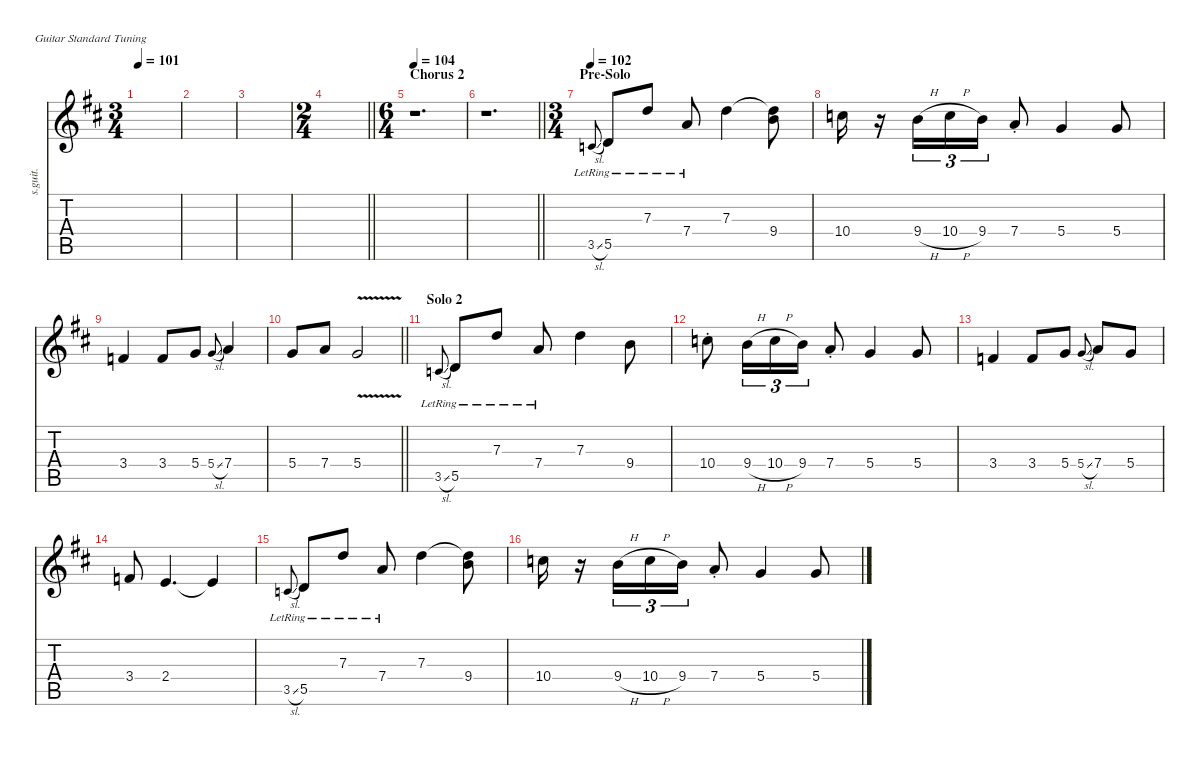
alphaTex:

\defaultSystemsLayout 4
\hideDynamics
\bracketExtendMode nobrackets
\otherSystemsTrackNameOrientation horizontal
\track ("Guitar 3" "s.guit.") {defaultSystemsLayout 32 instrument electricguitarclean}
\staff {score tabs}
\tuning (E4 B3 G3 D3 A2 E2)
\ts (3 4)
\tempo 101
\clef g2
\ks bminor
|
|
|
\ts (2 4)
\beaming (8 2 2)
\barLineRight lightlight
|
\ts (6 4)
\beaming (8 6 6)
\section ("" "Chorus 2")
\tempo 104
r.1{d beam Down} |
\barLineRight lightlight
r.1{d beam Down} |
\ts (3 4)
\beaming (8 2 2 2)
\section ("" "Pre-Solo")
\tempo 102
3.5{sl lr acc forcenatural}.8{gr onbeat dy mf beam Up} 5.5{lr acc forcenatural}.8{dy f beam Up} 7.3{lr acc forcenatural}.8{beam Up} 7.4{lr acc forcenatural}.8{beam Up} 7.3{acc forcenatural}.4{beam Down} (7.3{t acc forcenatural} 9.4{acc forcenatural}).8{beam Down} |
10.4{acc forcenatural}.16{beam Down} r.16{beam Down} 9.4{h acc forcenatural}.16{tu (3 2) beam Down} 10.4{h acc forcenatural}.16{tu (3 2) beam Down} 9.4{acc forcenatural}.16{tu (3 2) beam Down} 7.4{st acc forcenatural}.8{beam Up} 5.4{acc forcenatural}.4{beam Up} 5.4{acc forcenatural}.8{beam Up} |
3.4{acc forcenatural}.4{beam Up} 3.4{acc forcenatural}.8{beam Up} 5.4{acc forcenatural}.8{beam Up} 5.4{sl acc forcenatural}.8{gr onbeat dy mf beam Up} 7.4{acc forcenatural}.4{dy f beam Up} |
\barLineRight lightlight
5.4{acc forcenatural}.8{beam Up} 7.4{acc forcenatural}.8{beam Up} 5.4{v acc forcenatural}.2{beam Up} |
\section ("" "Solo 2")
3.5{sl lr acc forcenatural}.8{gr onbeat dy mf beam Up} 5.5{lr acc forcenatural}.8{dy f beam Up} 7.3{lr acc forcenatural}.8{beam Up} 7.4{lr acc forcenatural}.8{beam Up} 7.3{acc forcenatural}.4{beam Down} 9.4{acc forcenatural}.8{beam Down} |
10.4{st acc forcenatural}.8{beam Down} 9.4{h acc forcenatural}.16{tu (3 2) beam Down} 10.4{h acc forcenatural}.16{tu (3 2) beam Down} 9.4{acc forcenatural}.16{tu (3 2) beam Down} 7.4{st acc forcenatural}.8{beam Up} 5.4{acc forcenatural}.4{beam Up} 5.4{acc forcenatural}.8{beam Up} |
3.4{acc forcenatural}.4{beam Up} 3.4{acc forcenatural}.8{beam Up} 5.4{acc forcenatural}.8{beam Up} 5.4{sl acc forcenatural}.8{gr onbeat dy mf beam Up} 7.4{acc forcenatural}.8{dy f beam Up} 5.4{acc forcenatural}.8{beam Up} |
3.4{acc forcenatural}.8{beam Up} 2.4{acc forcenatural}.4{d beam Up} 2.4{t acc forcenatural}.4{beam Up} |
3.5{sl lr acc forcenatural}.8{gr onbeat dy mf beam Up} 5.5{lr acc forcenatural}.8{dy f beam Up} 7.3{lr acc forcenatural}.8{beam Up} 7.4{lr acc forcenatural}.8{beam Up} 7.3{acc forcenatural}.4{beam Down} (7.3{t acc forcenatural} 9.4{acc forcenatural}).8{beam Down} |
10.4{acc forcenatural}.16{beam Down} r.16{beam Down} 9.4{h acc forcenatural}.16{tu (3 2) beam Down} 10.4{h acc forcenatural}.16{tu (3 2) beam Down} 9.4{acc forcenatural}.16{tu (3 2) beam Down} 7.4{st acc forcenatural}.8{beam Up} 5.4{acc forcenatural}.4{beam Up} 5.4{acc forcenatural}.8{beam Up}
